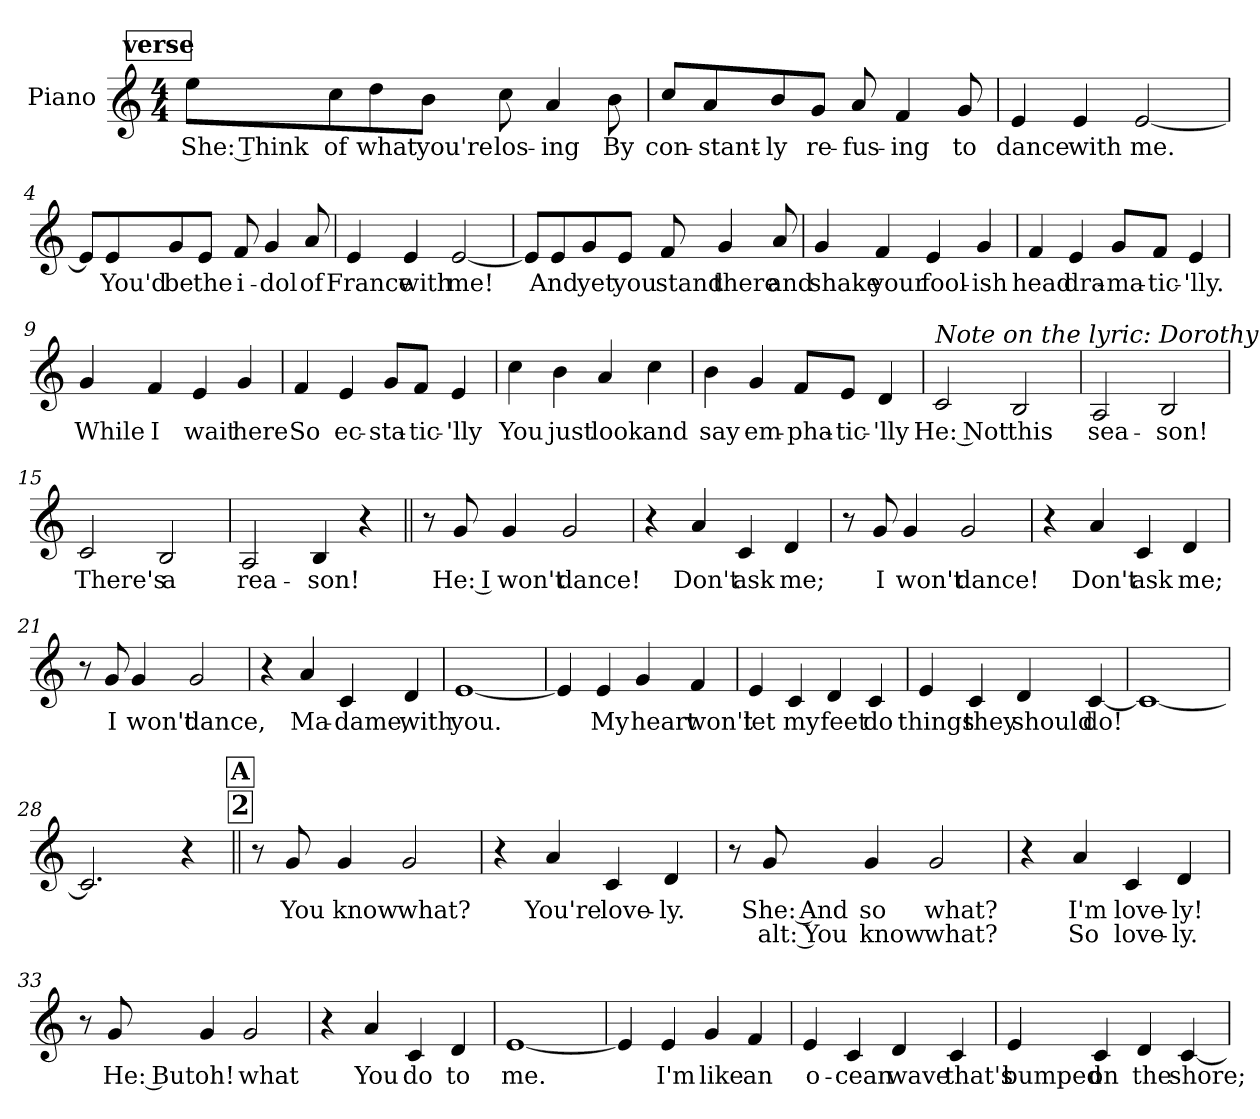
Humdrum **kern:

**kern	**text	**text
*part1	*part1	*part1
*staff1	*staff1	*staff1
*I"Piano	*	*
*I'Pno.	*	*
*clefG2	*	*
*k[]	*	*
*M4/4	*	*
!!LO:REH:place=s1:a:fs=12:t=verse
=1	=1	=1
!	!LO:LY:b	!
8ee\L	She: Think	.
!	!LO:LY:b	!
8cc\	of	.
!	!LO:LY:b	!
8dd\	what	.
!	!LO:LY:b	!
8b\J	you're	.
!	!LO:LY:b	!
8cc\	los-	.
!	!LO:LY:b	!
4a/	-ing	.
!	!LO:LY:b	!
8b\	By	.
=2	=2	=2
!	!LO:LY:b	!
8cc/L	con-	.
!	!LO:LY:b	!
8a/	-stant-	.
!	!LO:LY:b	!
8b/	-ly	.
!	!LO:LY:b	!
8g/J	re-	.
!	!LO:LY:b	!
8a/	-fus-	.
!	!LO:LY:b	!
4f/	-ing	.
!	!LO:LY:b	!
8g/	to	.
=3	=3	=3
!	!LO:LY:b	!
4e/	dance	.
!	!LO:LY:b	!
4e/	with	.
!	!LO:LY:b	!
[2e/	me.	.
!!LO:LB:g=z
=4	=4	=4
8e/L]	.	.
!	!LO:LY:b	!
8e/	You'd	.
!	!LO:LY:b	!
8g/	be	.
!	!LO:LY:b	!
8e/J	the	.
!	!LO:LY:b	!
8f/	i-	.
!	!LO:LY:b	!
4g/	-dol	.
!	!LO:LY:b	!
8a/	of	.
=5	=5	=5
!	!LO:LY:b	!
4e/	France	.
!	!LO:LY:b	!
4e/	with	.
!	!LO:LY:b	!
[2e/	me!	.
=6	=6	=6
8e/L]	.	.
!	!LO:LY:b	!
8e/	And	.
!	!LO:LY:b	!
8g/	yet	.
!	!LO:LY:b	!
8e/J	you	.
!	!LO:LY:b	!
8f/	stand	.
!	!LO:LY:b	!
4g/	there	.
!	!LO:LY:b	!
8a/	and	.
!!LO:LB:g=z
=7	=7	=7
!	!LO:LY:b	!
4g/	shake	.
!	!LO:LY:b	!
4f/	your	.
!	!LO:LY:b	!
4e/	fool-	.
!	!LO:LY:b	!
4g/	-ish	.
=8	=8	=8
!	!LO:LY:b	!
4f/	head	.
!	!LO:LY:b	!
4e/	dra-	.
!	!LO:LY:b	!
8g/L	-ma-	.
!	!LO:LY:b	!
8f/J	-tic-	.
!	!LO:LY:b	!
4e/	-'lly.	.
=9	=9	=9
!	!LO:LY:b	!
4g/	While	.
!	!LO:LY:b	!
4f/	I	.
!	!LO:LY:b	!
4e/	wait	.
!	!LO:LY:b	!
4g/	here	.
!!LO:LB:g=z
=10	=10	=10
!	!LO:LY:b	!
4f/	So	.
!	!LO:LY:b	!
4e/	ec-	.
!	!LO:LY:b	!
8g/L	-sta-	.
!	!LO:LY:b	!
8f/J	-tic-	.
!	!LO:LY:b	!
4e/	-'lly	.
=11	=11	=11
!	!LO:LY:b	!
4cc\	You	.
!	!LO:LY:b	!
4b\	just	.
!	!LO:LY:b	!
4a/	look	.
!	!LO:LY:b	!
4cc\	and	.
=12	=12	=12
!	!LO:LY:b	!
4b\	say	.
!	!LO:LY:b	!
4g/	em-	.
!	!LO:LY:b	!
8f/L	-pha-	.
!	!LO:LY:b	!
8e/J	-tic-	.
!	!LO:LY:b	!
4d/	-'lly	.
!!LO:LB:g=z
=13	=13	=13
!LO:TX:a:i:t=Note on the lyric&colon; Dorothy Field's lyric is based on an earlier lyric by Otto Harbach and Oscar Hammerstein II.	!	!
!	!LO:LY:b	!
2c/	He: Not	.
!	!LO:LY:b	!
2B/	this	.
=14	=14	=14
!	!LO:LY:b	!
2A/	sea-	.
!	!LO:LY:b	!
2B/	-son!	.
=15	=15	=15
!	!LO:LY:b	!
2c/	There's	.
!	!LO:LY:b	!
2B/	a	.
=16	=16	=16
!	!LO:LY:b	!
2A/	rea-	.
!	!LO:LY:b	!
4B/	-son!	.
4r	.	.
!!LO:PB:g=z
=17||	=17||	=17||
!!LO:REH:place=s1:a:fs=12:t=refrain
!!LO:REH:place=s1:a:t=1
!!LO:REH:place=s1:a:fs=16:t=A
*MM140	*	*
8r	.	.
!	!LO:LY:b	!
8g/	He: I	.
!	!LO:LY:b	!
4g/	won't	.
!	!LO:LY:b	!
2g/	dance!	.
=18	=18	=18
4r	.	.
!	!LO:LY:b	!
4a/	Don't	.
!	!LO:LY:b	!
4c/	ask	.
!	!LO:LY:b	!
4d/	me;	.
=19	=19	=19
8r	.	.
!	!LO:LY:b	!
8g/	I	.
!	!LO:LY:b	!
4g/	won't	.
!	!LO:LY:b	!
2g/	dance!	.
=20	=20	=20
4r	.	.
!	!LO:LY:b	!
4a/	Don't	.
!	!LO:LY:b	!
4c/	ask	.
!	!LO:LY:b	!
4d/	me;	.
!!LO:LB:g=z
=21	=21	=21
8r	.	.
!	!LO:LY:b	!
8g/	I	.
!	!LO:LY:b	!
4g/	won't	.
!	!LO:LY:b	!
2g/	dance,	.
=22	=22	=22
4r	.	.
!	!LO:LY:b	!
4a/	Ma-	.
!	!LO:LY:b	!
4c/	-dame,	.
!	!LO:LY:b	!
4d/	with	.
=23	=23	=23
!	!LO:LY:b	!
[1e	you.	.
=24	=24	=24
4e/]	.	.
!	!LO:LY:b	!
4e/	My	.
!	!LO:LY:b	!
4g/	heart	.
!	!LO:LY:b	!
4f/	won't	.
!!LO:LB:g=z
=25	=25	=25
!	!LO:LY:b	!
4e/	let	.
!	!LO:LY:b	!
4c/	my	.
!	!LO:LY:b	!
4d/	feet	.
!	!LO:LY:b	!
4c/	do	.
=26	=26	=26
!	!LO:LY:b	!
4e/	things	.
!	!LO:LY:b	!
4c/	they	.
!	!LO:LY:b	!
4d/	should	.
!	!LO:LY:b	!
[4c/	do!	.
=27	=27	=27
1c_	.	.
=28	=28	=28
2.c/]	.	.
4r	.	.
!!LO:LB:g=z
!!LO:REH:place=s1:a:t=2
!!LO:REH:place=s1:a:fs=16:t=A
=29||	=29||	=29||
8r	.	.
!	!LO:LY:b	!
8g/	You	.
!	!LO:LY:b	!
4g/	know	.
!	!LO:LY:b	!
2g/	what?	.
=30	=30	=30
4r	.	.
!	!LO:LY:b	!
4a/	You're	.
!	!LO:LY:b	!
4c/	love-	.
!	!LO:LY:b	!
4d/	-ly.	.
=31	=31	=31
8r	.	.
!	!LO:LY:b	!LO:LY:b
8g/	She: And	alt: You
!	!LO:LY:b	!LO:LY:b
4g/	so	know
!	!LO:LY:b	!LO:LY:b
2g/	what?	what?
=32	=32	=32
4r	.	.
!	!LO:LY:b	!LO:LY:b
4a/	I'm	So
!	!LO:LY:b	!LO:LY:b
4c/	love-	love-
!	!LO:LY:b	!LO:LY:b
4d/	-ly!	-ly.
!!LO:LB:g=z
=33	=33	=33
8r	.	.
!	!LO:LY:b	!
8g/	He: But	.
!	!LO:LY:b	!
4g/	oh!	.
!	!LO:LY:b	!
2g/	what	.
=34	=34	=34
4r	.	.
!	!LO:LY:b	!
4a/	You	.
!	!LO:LY:b	!
4c/	do	.
!	!LO:LY:b	!
4d/	to	.
=35	=35	=35
!	!LO:LY:b	!
[1e	me.	.
=36	=36	=36
4e/]	.	.
!	!LO:LY:b	!
4e/	I'm	.
!	!LO:LY:b	!
4g/	like	.
!	!LO:LY:b	!
4f/	an	.
!!LO:LB:g=z
=37	=37	=37
!	!LO:LY:b	!
4e/	o-	.
!	!LO:LY:b	!
4c/	-cean	.
!	!LO:LY:b	!
4d/	wave	.
!	!LO:LY:b	!
4c/	that's	.
=38	=38	=38
!	!LO:LY:b	!
4e/	bumped	.
!	!LO:LY:b	!
4c/	on	.
!	!LO:LY:b	!
4d/	the	.
!	!LO:LY:b	!
[4c/	shore;	.
=	=	=
*-	*-	*-
